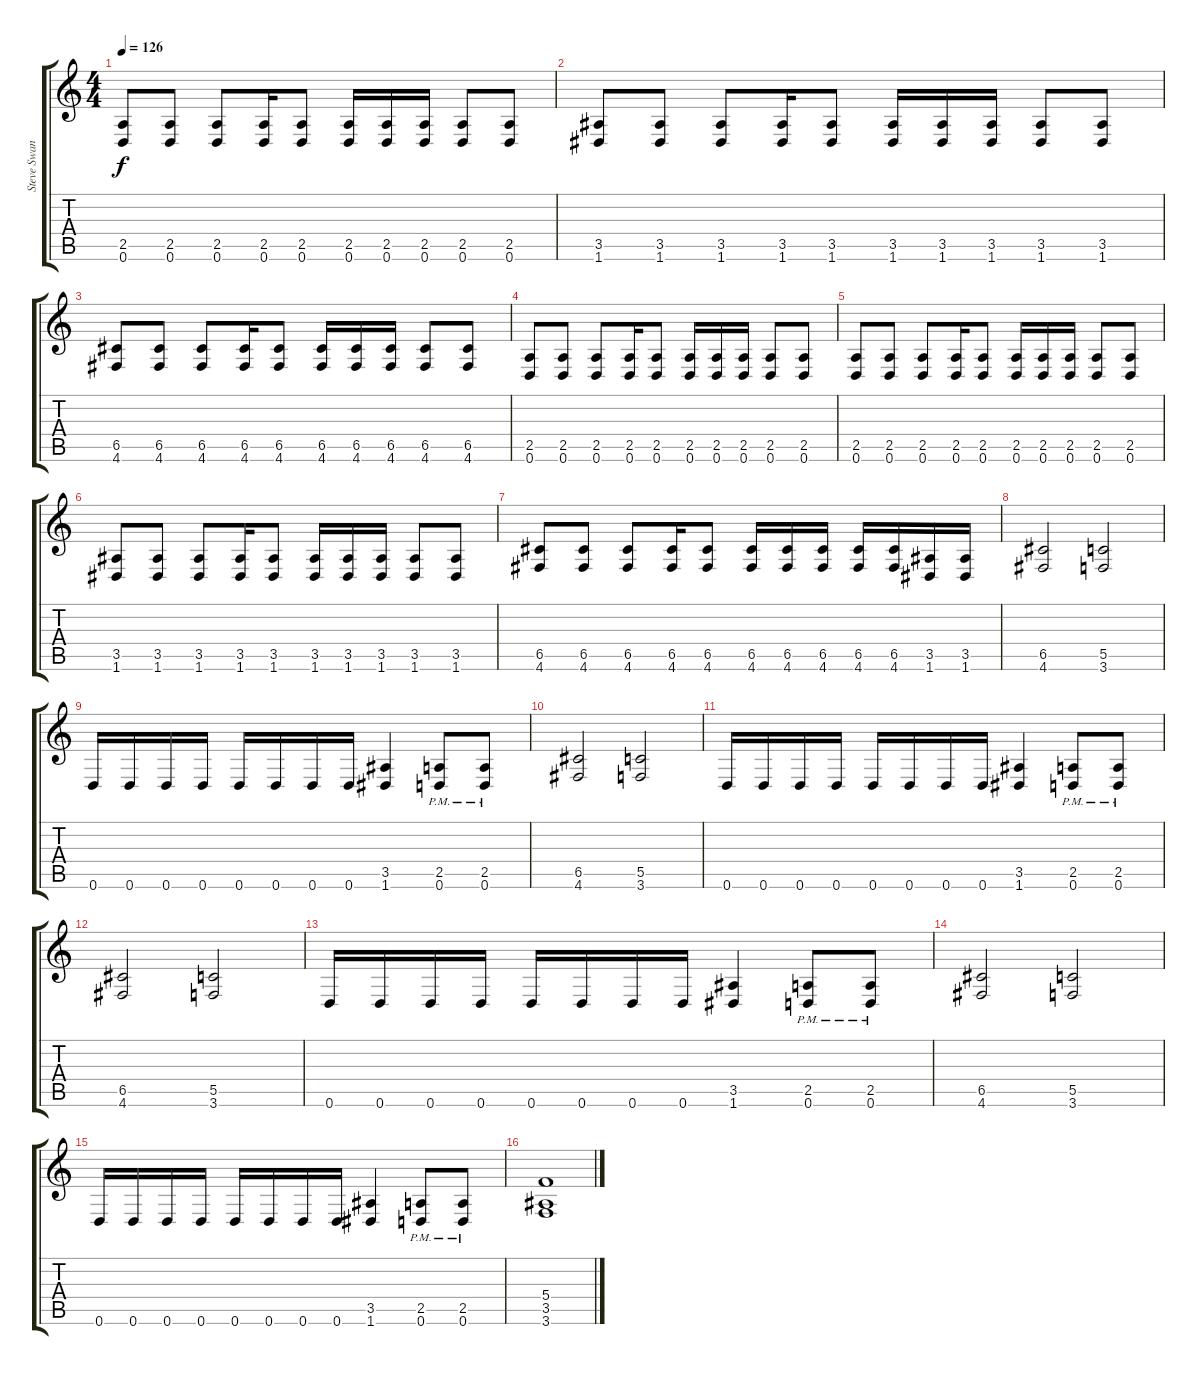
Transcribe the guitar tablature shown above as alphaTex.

\track ("Steve Swanson (Rythm Guitar)" "Steve Swan") {instrument distortionguitar}
\staff {score tabs}
\tuning (D4 A3 F3 C3 G2 D2) {hide}
\ts (4 4)
\tempo 126
\clef g2
\ks c
(2.5 0.6).8{dy f} (2.5 0.6).8 (2.5 0.6).8 (2.5 0.6).16 (2.5 0.6).8 (2.5 0.6).16 (2.5 0.6).16 (2.5 0.6).16 (2.5 0.6).8 (2.5 0.6).8 |
(3.5 1.6).8 (3.5 1.6).8 (3.5 1.6).8 (3.5 1.6).16 (3.5 1.6).8 (3.5 1.6).16 (3.5 1.6).16 (3.5 1.6).16 (3.5 1.6).8 (3.5 1.6).8 |
(6.5 4.6).8 (6.5 4.6).8 (6.5 4.6).8 (6.5 4.6).16 (6.5 4.6).8 (6.5 4.6).16 (6.5 4.6).16 (6.5 4.6).16 (6.5 4.6).8 (6.5 4.6).8 |
(2.5 0.6).8 (2.5 0.6).8 (2.5 0.6).8 (2.5 0.6).16 (2.5 0.6).8 (2.5 0.6).16 (2.5 0.6).16 (2.5 0.6).16 (2.5 0.6).8 (2.5 0.6).8 |
(2.5 0.6).8 (2.5 0.6).8 (2.5 0.6).8 (2.5 0.6).16 (2.5 0.6).8 (2.5 0.6).16 (2.5 0.6).16 (2.5 0.6).16 (2.5 0.6).8 (2.5 0.6).8 |
(3.5 1.6).8 (3.5 1.6).8 (3.5 1.6).8 (3.5 1.6).16 (3.5 1.6).8 (3.5 1.6).16 (3.5 1.6).16 (3.5 1.6).16 (3.5 1.6).8 (3.5 1.6).8 |
(6.5 4.6).8 (6.5 4.6).8 (6.5 4.6).8 (6.5 4.6).16 (6.5 4.6).8 (6.5 4.6).16 (6.5 4.6).16 (6.5 4.6).16 (6.5 4.6).16 (6.5 4.6).16 (3.5 1.6).16 (3.5 1.6).16 |
(6.5 4.6).2 (5.5 3.6).2 |
0.6.16 0.6.16 0.6.16 0.6.16 0.6.16 0.6.16 0.6.16 0.6.16 (3.5 1.6).4 (2.5{pm} 0.6{pm}).8 (2.5{pm} 0.6{pm}).8 |
(6.5 4.6).2 (5.5 3.6).2 |
0.6.16 0.6.16 0.6.16 0.6.16 0.6.16 0.6.16 0.6.16 0.6.16 (3.5 1.6).4 (2.5{pm} 0.6{pm}).8 (2.5{pm} 0.6{pm}).8 |
(6.5 4.6).2 (5.5 3.6).2 |
0.6.16 0.6.16 0.6.16 0.6.16 0.6.16 0.6.16 0.6.16 0.6.16 (3.5 1.6).4 (2.5{pm} 0.6{pm}).8 (2.5{pm} 0.6{pm}).8 |
(6.5 4.6).2 (5.5 3.6).2 |
0.6.16 0.6.16 0.6.16 0.6.16 0.6.16 0.6.16 0.6.16 0.6.16 (3.5 1.6).4 (2.5{pm} 0.6{pm}).8 (2.5{pm} 0.6{pm}).8 |
(5.4 3.5 3.6).1
